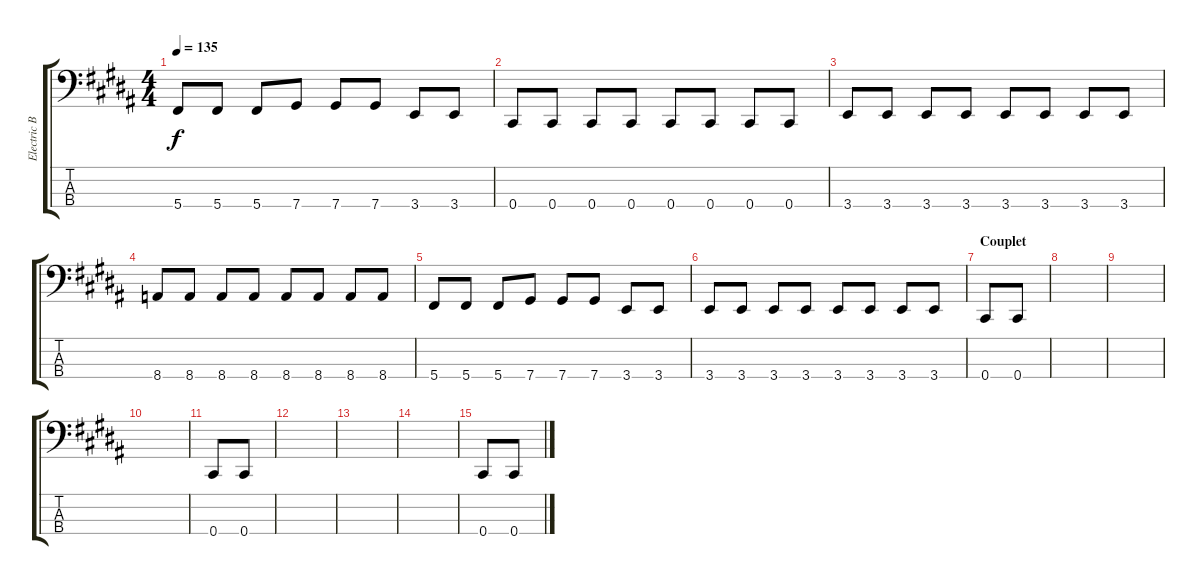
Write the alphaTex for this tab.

\track ("Electric Bass" "Electric B") {instrument electricbassfinger}
\staff {score tabs}
\tuning (Gb2 Db2 Ab1 Db1) {hide}
\ts (4 4)
\tempo 135
\clef f4
\ks b
5.4.8{dy f} 5.4.8 5.4.8 7.4.8 7.4.8 7.4.8 3.4.8 3.4.8 |
0.4.8 0.4.8 0.4.8 0.4.8 0.4.8 0.4.8 0.4.8 0.4.8 |
3.4.8 3.4.8 3.4.8 3.4.8 3.4.8 3.4.8 3.4.8 3.4.8 |
8.4.8 8.4.8 8.4.8 8.4.8 8.4.8 8.4.8 8.4.8 8.4.8 |
5.4.8 5.4.8 5.4.8 7.4.8 7.4.8 7.4.8 3.4.8 3.4.8 |
3.4.8 3.4.8 3.4.8 3.4.8 3.4.8 3.4.8 3.4.8 3.4.8 |
\section ("" "Couplet")
0.4.8 0.4.8 |
|
|
|
0.4.8 0.4.8 |
|
|
|
0.4.8 0.4.8
